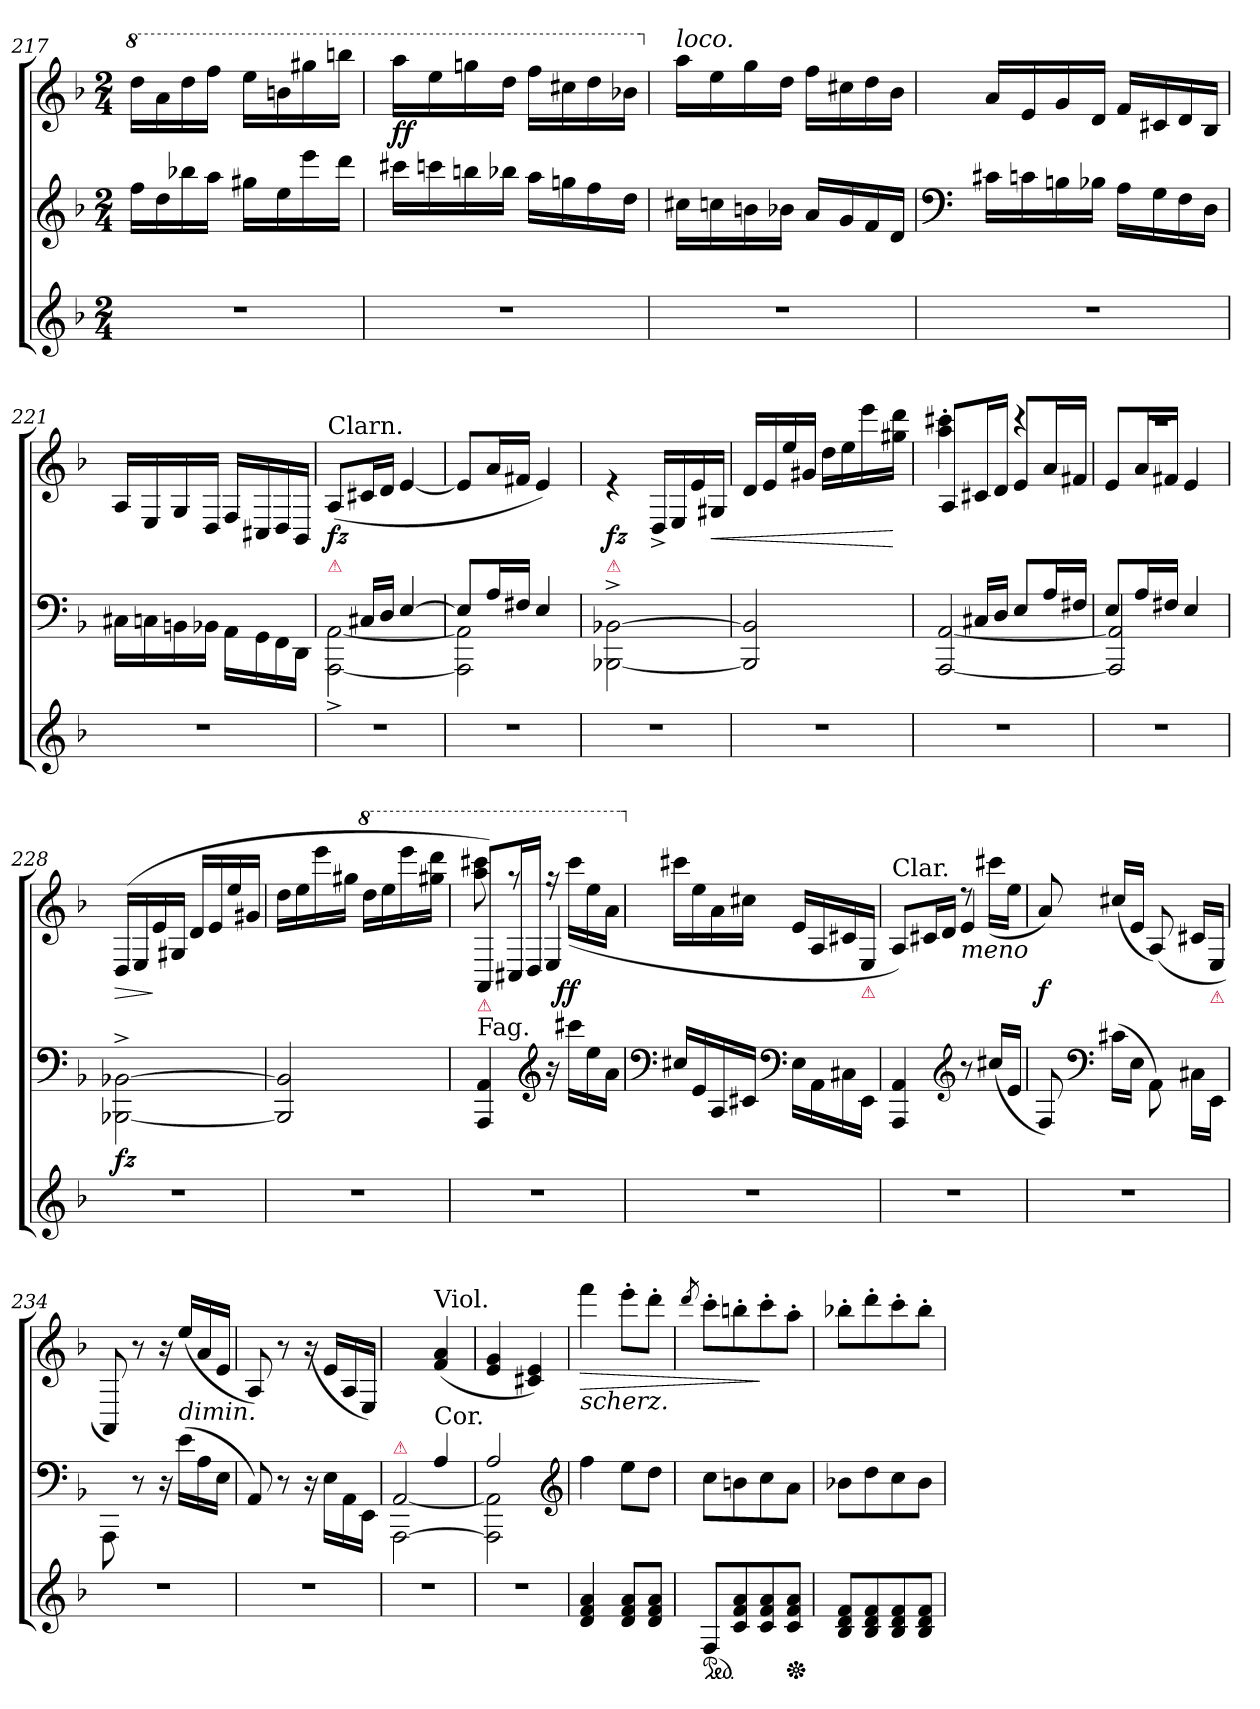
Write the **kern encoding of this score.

**kern	**kern	**dynam	**kern	**dynam
*part3	*part2	*part2	*part1	*part1
*staff3	*staff2	*staff2	*staff1	*staff1
*clefG2	*clefG2	*	*clefG2	*
*k[b-]	*k[b-]	*	*k[b-]	*
*M2/4	*M2/4	*	*M2/4	*
*	*	*	*8va	*
=217	=217	=217	=217	=217
2r	16ffLL	.	16dddLL	.
.	16dd	.	16aa	.
.	16bb-X	.	16ddd	.
.	16aaJJ	.	16fffJJ	.
.	16gg#XLL	.	16eeeLL	.
.	16ee	.	16bbn	.
.	16eee	.	16ggg#X	.
.	16dddJJ	.	16bbbnJJ	.
=218	=218	=218	=218	=218
!	!	!	!	!LO:DY:b
2r	16ccc#XLL	.	16aaaLL	ff
.	16cccn	.	16eee	.
.	16bbn	.	16gggn	.
.	16bb-XJJ	.	16dddJJ	.
.	16aaLL	.	16fffLL	.
.	16ggn	.	16ccc#X	.
.	16ff	.	16ddd	.
.	16ddJJ	.	16bb-XJJ	.
=219	=219	=219	=219	=219
*	*	*	*X8va	*
!	!	!	!LO:TX:a:i:t=loco.	!
2r	16cc#XLL	.	16aaLL	.
.	16ccn	.	16ee	.
.	16bn	.	16gg	.
.	16b-XJJ	.	16ddJJ	.
.	16a/LL	.	16ffLL	.
.	16g/	.	16cc#X	.
.	16f/	.	16dd	.
.	16d/JJ	.	16b-JJ	.
=220	=220	=220	=220	=220
*	*clefF4	*	*	*
2r	16c#XLL	.	16aLL	.
.	16cn	.	16e	.
.	16Bn	.	16g	.
.	16B-XJJ	.	16dJJ	.
.	16ALL	.	16fLL	.
.	16G	.	16c#X	.
.	16F	.	16d	.
.	16DJJ	.	16B-JJ	.
=221	=221	=221	=221	=221
2r	16C#X\LL	.	16A/LL	.
.	16Cn\	.	16E/	.
.	16BBn\	.	16G/	.
.	16BB-X\JJ	.	16D/JJ	.
.	16AA\LL	.	16F/LL	.
.	16GG\	.	16C#X/	.
.	16FF\	.	16D/	.
.	16DD\JJ	.	16BB-/JJ	.
=222	=222	=222	=222	=222
*	*^	*	*	*
!	!	!	!	!LO:TX:a:t=Clarn.	!
!	!	!	!	!LO:TX:b:color=crimson:t=⚠	!
!	!	!	!	!	!LO:DY:b
2r	8rFyy	[2AAA^> [2AA^>	.	(>8A!L	fz
.	16C#X!LL	.	.	16c#X!L	.
.	16D!JJ	.	.	16d!JJ	.
.	[4E!	.	.	[4e!	.
=223	=223	=223	=223	=223	=223
2r	8E!L]	2AAA] 2AA]	.	8e!L]	.
.	16A!L	.	.	16a!L	.
.	16F#X!JJ	.	.	16f#X!JJ	.
.	4E!	.	.	4e!)	.
*	*v	*v	*	*	*
=224	=224	=224	=224	=224
!	!	!	!LO:TX:b:color=crimson:t=⚠	!
!	!	!	!	!LO:DY:b
2r	[2BBB-X^>\ [2BB-X^>\	.	4re	fz
.	.	.	16D^>/LL	.
.	.	.	16E/	.
.	.	.	16e/	.
!	!	!	!	!LO:HP:b
.	.	.	16G#XJJ	<
=225	=225	=225	=225	=225
2r	2BBB-]/ 2BB-]/	.	16d/LL	.
.	.	.	16e/	.
.	.	.	16ee/	.
.	.	.	16g#X/JJ	.
.	.	.	16ddLL	.
.	.	.	16ee	.
.	.	.	16eee	.
.	.	.	16gg#X 16dddJJ	[
=226	=226	=226	=226	=226
*	*^	*	*^	*
2r	8rFyy	[2AAA/ [2AA/	.	4aa'>\ 4ccc#X'>\	8A!/L	.
.	16C#X!LL	.	.	.	16c#X!/L	.
.	16D!JJ	.	.	.	16d!/JJ	.
.	8E!L	.	.	4rccc	8e!/L	.
.	16A!L	.	.	.	16a!/L	.
.	16F#X!JJ	.	.	.	16f#X!/JJ	.
=227	=227	=227	=227	=227	=227	=227
2r	8E!L	2AAA]/ 2AA]/	.	2rccc	8e!/L	.
.	16A!L	.	.	.	16a!/L	.
.	16F#X!JJ	.	.	.	16f#X!/JJ	.
.	4E!	.	.	.	4e!/	.
*	*v	*v	*	*	*	*
=228	=228	=228	=228	=228	=228
!	!	!LO:DY:b	!	!	!LO:HP:b
*	*	*	*v	*v	*
2r	[2BBB-X^<\ [2BB-X^<\	fz	(>16D/LL	>
.	.	.	16E/	.
.	.	.	16e/	]
.	.	.	16G#XJJ	.
.	.	.	16d/LL	.
.	.	.	16e/	.
.	.	.	16ee/	.
.	.	.	16g#X/JJ	.
=229	=229	=229	=229	=229
2r	2BBB-]/ 2BB-]/	.	16ddLL	.
.	.	.	16ee	.
.	.	.	16eee	.
.	.	.	16gg#XJJ	.
*	*	*	*8va	*
.	.	.	16dddLL	.
.	.	.	16eee	.
.	.	.	16eeee	.
.	.	.	16ggg#X 16ddddJJ	.
=230	=230	=230	=230	=230
*	*	*	*^	*
*	*	*	*	*^	*
!	!	!	!LO:TX:b:color=crimson:t=⚠	!	!	!
!	!	!	!LO:TX:b:t=Fag.	!	!	!
*	*^	*	*	*	*	*
2r	4AAA 4AA	4ryy	.	8A!L)	8aaa 8cccc#X	4ryy	.
.	.	.	.	16c#X!L	8rggg	.	.
.	.	.	.	16d!JJ	.	.	.
*	*clefG2	*	*	*	*	*	*
.	16r	32ryy	.	4e!	16rggg	32ryy	.
!	!	!	!	!	!	!	!LO:DY:b
.	.	8..ryy	.	.	.	8..ryy	ff
.	16ccc#XLL	.	.	.	(>16cccc#LL	.	.
.	16ee	.	.	.	16eee	.	.
.	16aJJ	.	.	.	16aaJJ	.	.
*	*v	*v	*	*	*	*	*
*	*	*	*v	*v	*v	*
=231	=231	=231	=231	=231
*	*	*	*X8va	*
*	*^	*	*^	*
*	*	*	*	*	*^	*
!	!	!	!	!LO:TX:a:i:t=loco.	!	!	!
*	*v	*v	*	*	*	*	*
*	*	*	*v	*v	*v	*
2r	16cc#XLL	.	16ccc#XLL	.
.	16e	.	16ee	.
.	16A	.	16a	.
.	16c#XJJ	.	16cc#XJJ	.
*	*clefF4	*	*	*
.	16E\LL	.	16eLL	.
.	16AA\	.	16A	.
.	16C#X\	.	16c#X	.
!	!	!	!LO:TX:b:color=crimson:t=⚠	!
.	16EE\JJ	.	16E/JJ	.
=232	=232	=232	=232	=232
*	*	*	*^	*
!	!	!	!LO:TX:a:t=Clar.	!	!
2r	4AAA 4AA	.	8A!L)	8ryy	.
.	.	.	16c#X!L	16ryy	.
.	.	.	16d!JJ	16ryy	.
*	*clefG2	*	*	*	*
!	!	!	!LO:TX:b:i:t=meno	!	!
.	8r	.	4e!	8rdd	.
.	(16cc#XLL	.	.	(>16ccc#XLL	.
.	16eJJ	.	.	16eeJJ	.
=233	=233	=233	=233	=233	=233
!	!	!	!	!	!LO:DY:b
*	*	*	*v	*v	*
2r	8F)	.	8a/)	f
*	*clefF4	*	*	*
.	(16c#XLL	.	(>16cc#XLL	.
.	16EJJ	.	16eJJ	.
.	8AA\)	.	(>8A)	.
.	16C#X\LL	.	16c#XLL	.
!	!	!	!LO:TX:b:color=crimson:t=⚠	!
.	16EE\JJ	.	16E/JJ	.
=234	=234	=234	=234	=234
2r	8AAA\	.	8AA/)	.
.	8r	.	8r	.
.	16r	.	16r	.
!	!	!	!LO:TX:b:i:t=dimin.	!
.	(16eLL	.	(>16eeLL	.
.	16A	.	16a	.
.	16EJJ	.	16eJJ	.
=235	=235	=235	=235	=235
2r	8AA/)	.	8A)	.
.	8r	.	8r	.
.	16r	.	(>16r	.
.	16E\LL	.	16eLL	.
.	16AA\	.	16A	.
.	16EE\JJ	.	16E/JJ)	.
=236	=236	=236	=236	=236
*	*^	*	*	*
*	*	*^	*	*	*
!	!LO:TX:a:color=crimson:t=⚠	!	!	!	!	!
2r	4rcyy	[2AA/	[2AAA\	.	4ryy	.
!	!	!	!	!	!LO:TX:a:t=Viol.	!
!	!LO:TX:a:t=Cor.	!	!	!	!	!
.	4A!	.	.	.	(4f! 4a!	.
*	*	*v	*v	*	*	*
=237	=237	=237	=237	=237	=237
2r	2A!	2AAA] 2AA]	.	4e! 4g!	.
.	.	.	.	4c#X! 4e!)	.
*	*v	*v	*	*	*
*	*clefG2	*	*	*
=238	=238	=238	=238	=238
!	!	!	!LO:TX:b:i:t=scherz.	!
!	!	!	!	!LO:HP:b
4d! 4f! 4a!	4ff	.	4fff	>
8d! 8f! 8a!L	8eeL	.	8eee'>L	.
8d! 8f! 8a!J	8ddJ	.	8ddd'>J	.
=239	=239	=239	=239	=239
.	.	.	8qddd/	.
*ped	*	*	*	*
8F!L	8ccL	.	8ccc'>L	.
8c! 8f! 8a!	8bn	.	8bbn'>	.
8c! 8f! 8a!	8cc	.	8ccc'>	]
*Xped	*	*	*	*
8c! 8f! 8a!J	8aJ	.	8aa'>J	.
=240	=240	=240	=240	=240
8B-! 8d! 8f!L	8b-XL	.	8bb-X'>L	.
8B-! 8d! 8f!	8dd	.	8ddd'>	.
8B-! 8d! 8f!	8cc	.	8ccc'>	.
8B-! 8d! 8f!J	8b-J	.	8bb-'>J	.
=	=	=	=	=
*-	*-	*-	*-	*-
